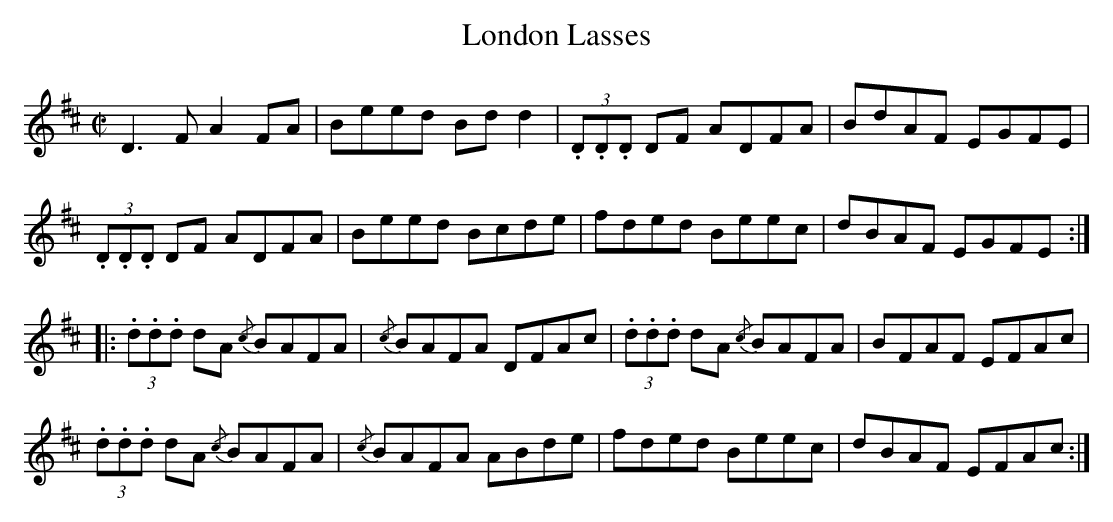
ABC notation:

X:1
U: ~ = !turn!
T:London Lasses
M:C|
L:1/8
K:D
D3 F A2 FA | Beed Bd d2 | (3.D.D.D DF ADFA | BdAF EGFE |
(3.D.D.D DF ADFA | Beed Bcde | fded Beec | dBAF EGFE ::
(3.d.d.d dA {/c}BAFA | {/c}BAFA DFAc | (3.d.d.d dA {/c}BAFA | BFAF EFAc |
(3.d.d.d dA {/c}BAFA | {/c}BAFA ABde | fded Beec | dBAF EFAc :|]
